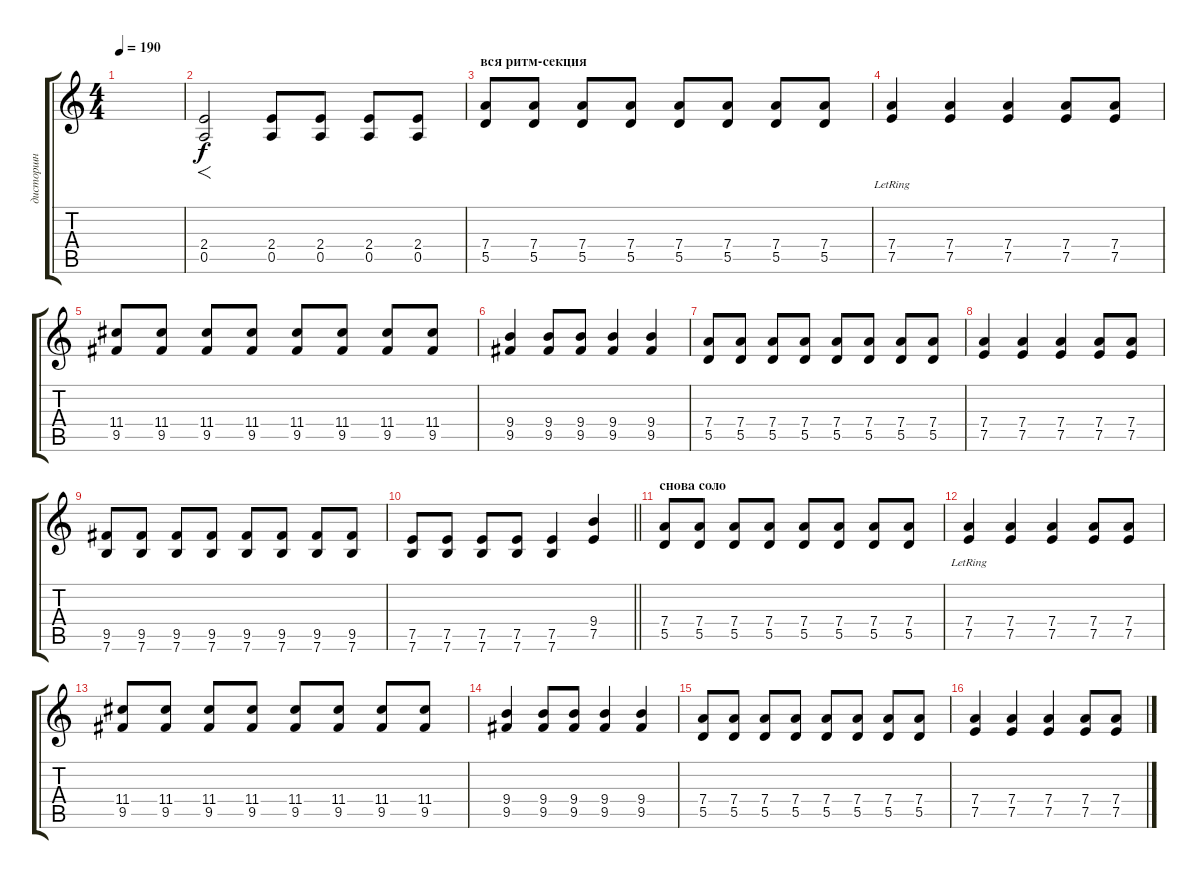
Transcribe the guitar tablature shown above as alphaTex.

\track ("дисторшн" "дисторшн") {instrument distortionguitar}
\staff {score tabs}
\tuning (E4 B3 G3 D3 A2 E2) {hide}
\ts (4 4)
\tempo 190
\clef g2
\ks c
|
(2.4 0.5).2{f} (2.4 0.5).8 (2.4 0.5).8 (2.4 0.5).8 (2.4 0.5).8 |
\section ("" "вся ритм-секция")
(7.4 5.5).8 (7.4 5.5).8 (7.4 5.5).8 (7.4 5.5).8 (7.4 5.5).8 (7.4 5.5).8 (7.4 5.5).8 (7.4 5.5).8 |
(7.4{lr} 7.5).4 (7.4 7.5).4 (7.4 7.5).4 (7.4 7.5).8 (7.4 7.5).8 |
(11.4 9.5).8 (11.4 9.5).8 (11.4 9.5).8 (11.4 9.5).8 (11.4 9.5).8 (11.4 9.5).8 (11.4 9.5).8 (11.4 9.5).8 |
(9.4 9.5).4 (9.4 9.5).8 (9.4 9.5).8 (9.4 9.5).4 (9.4 9.5).4 |
(7.4 5.5).8 (7.4 5.5).8 (7.4 5.5).8 (7.4 5.5).8 (7.4 5.5).8 (7.4 5.5).8 (7.4 5.5).8 (7.4 5.5).8 |
(7.4 7.5).4 (7.4 7.5).4 (7.4 7.5).4 (7.4 7.5).8 (7.4 7.5).8 |
(9.5 7.6).8 (9.5 7.6).8 (9.5 7.6).8 (9.5 7.6).8 (9.5 7.6).8 (9.5 7.6).8 (9.5 7.6).8 (9.5 7.6).8 |
\barLineRight lightlight
(7.5 7.6).8 (7.5 7.6).8 (7.5 7.6).8 (7.5 7.6).8 (7.5 7.6).4 (9.4 7.5).4 |
\section ("" "снова соло")
(7.4 5.5).8 (7.4 5.5).8 (7.4 5.5).8 (7.4 5.5).8 (7.4 5.5).8 (7.4 5.5).8 (7.4 5.5).8 (7.4 5.5).8 |
(7.4{lr} 7.5).4 (7.4 7.5).4 (7.4 7.5).4 (7.4 7.5).8 (7.4 7.5).8 |
(11.4 9.5).8 (11.4 9.5).8 (11.4 9.5).8 (11.4 9.5).8 (11.4 9.5).8 (11.4 9.5).8 (11.4 9.5).8 (11.4 9.5).8 |
(9.4 9.5).4 (9.4 9.5).8 (9.4 9.5).8 (9.4 9.5).4 (9.4 9.5).4 |
(7.4 5.5).8 (7.4 5.5).8 (7.4 5.5).8 (7.4 5.5).8 (7.4 5.5).8 (7.4 5.5).8 (7.4 5.5).8 (7.4 5.5).8 |
(7.4 7.5).4 (7.4 7.5).4 (7.4 7.5).4 (7.4 7.5).8 (7.4 7.5).8
